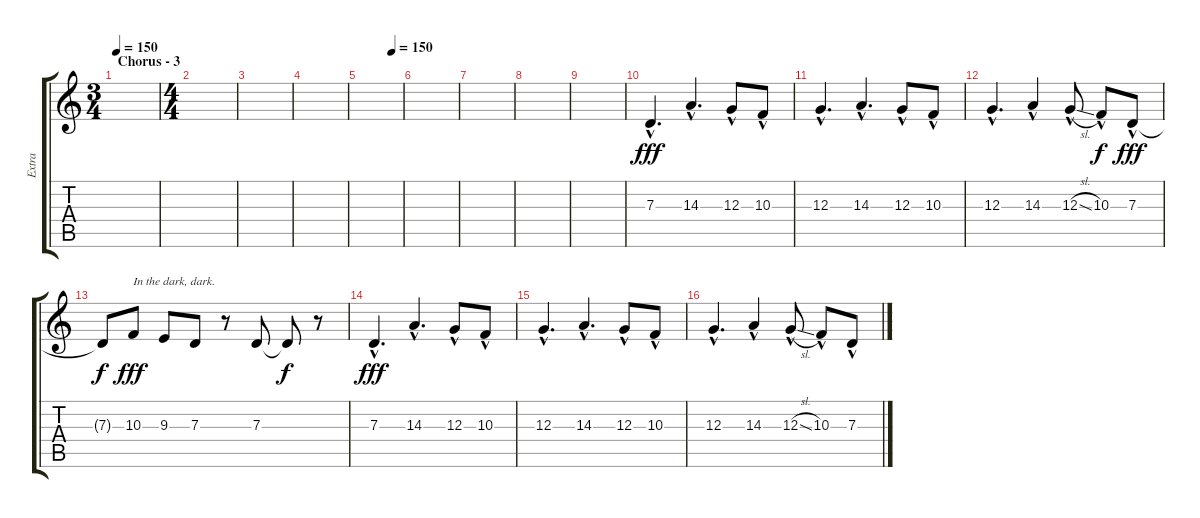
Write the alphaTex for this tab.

\track ("Extra" "Extra") {instrument fx7echoes}
\staff {score tabs}
\tuning (E4 B3 G3 D3 A2 E2) {hide}
\ts (3 4)
\section ("" "Chorus - 3")
\tempo 150
\clef g2
\ks c
|
\ts (4 4)
|
|
|
\tempo (150 0.75)
|
|
|
|
|
7.3{hac}.4{d dy fff volume 16 balance 8 instrument distortionguitar} 14.3{hac}.4{d} 12.3{hac}.8 10.3{hac}.8 |
12.3{hac}.4{d} 14.3{hac}.4{d} 12.3{hac}.8 10.3{hac}.8 |
12.3{hac}.4{d} 14.3{hac}.4 12.3{sl hac}.8 10.3{hac}.8{dy f} 7.3{hac}.8{dy fff} |
7.3{t}.8{dy f} 10.3.8{txt "In the dark, dark." dy fff volume 14 balance 16 instrument overdrivenguitar} 9.3.8 7.3.8 r.8 7.3.8 7.3{t}.8{dy f} r.8{volume 16 balance 8 instrument distortionguitar} |
7.3{hac}.4{d dy fff} 14.3{hac}.4{d} 12.3{hac}.8 10.3{hac}.8 |
12.3{hac}.4{d} 14.3{hac}.4{d} 12.3{hac}.8 10.3{hac}.8 |
12.3{hac}.4{d} 14.3{hac}.4 12.3{sl hac}.8 10.3{hac}.8 7.3{hac}.8
